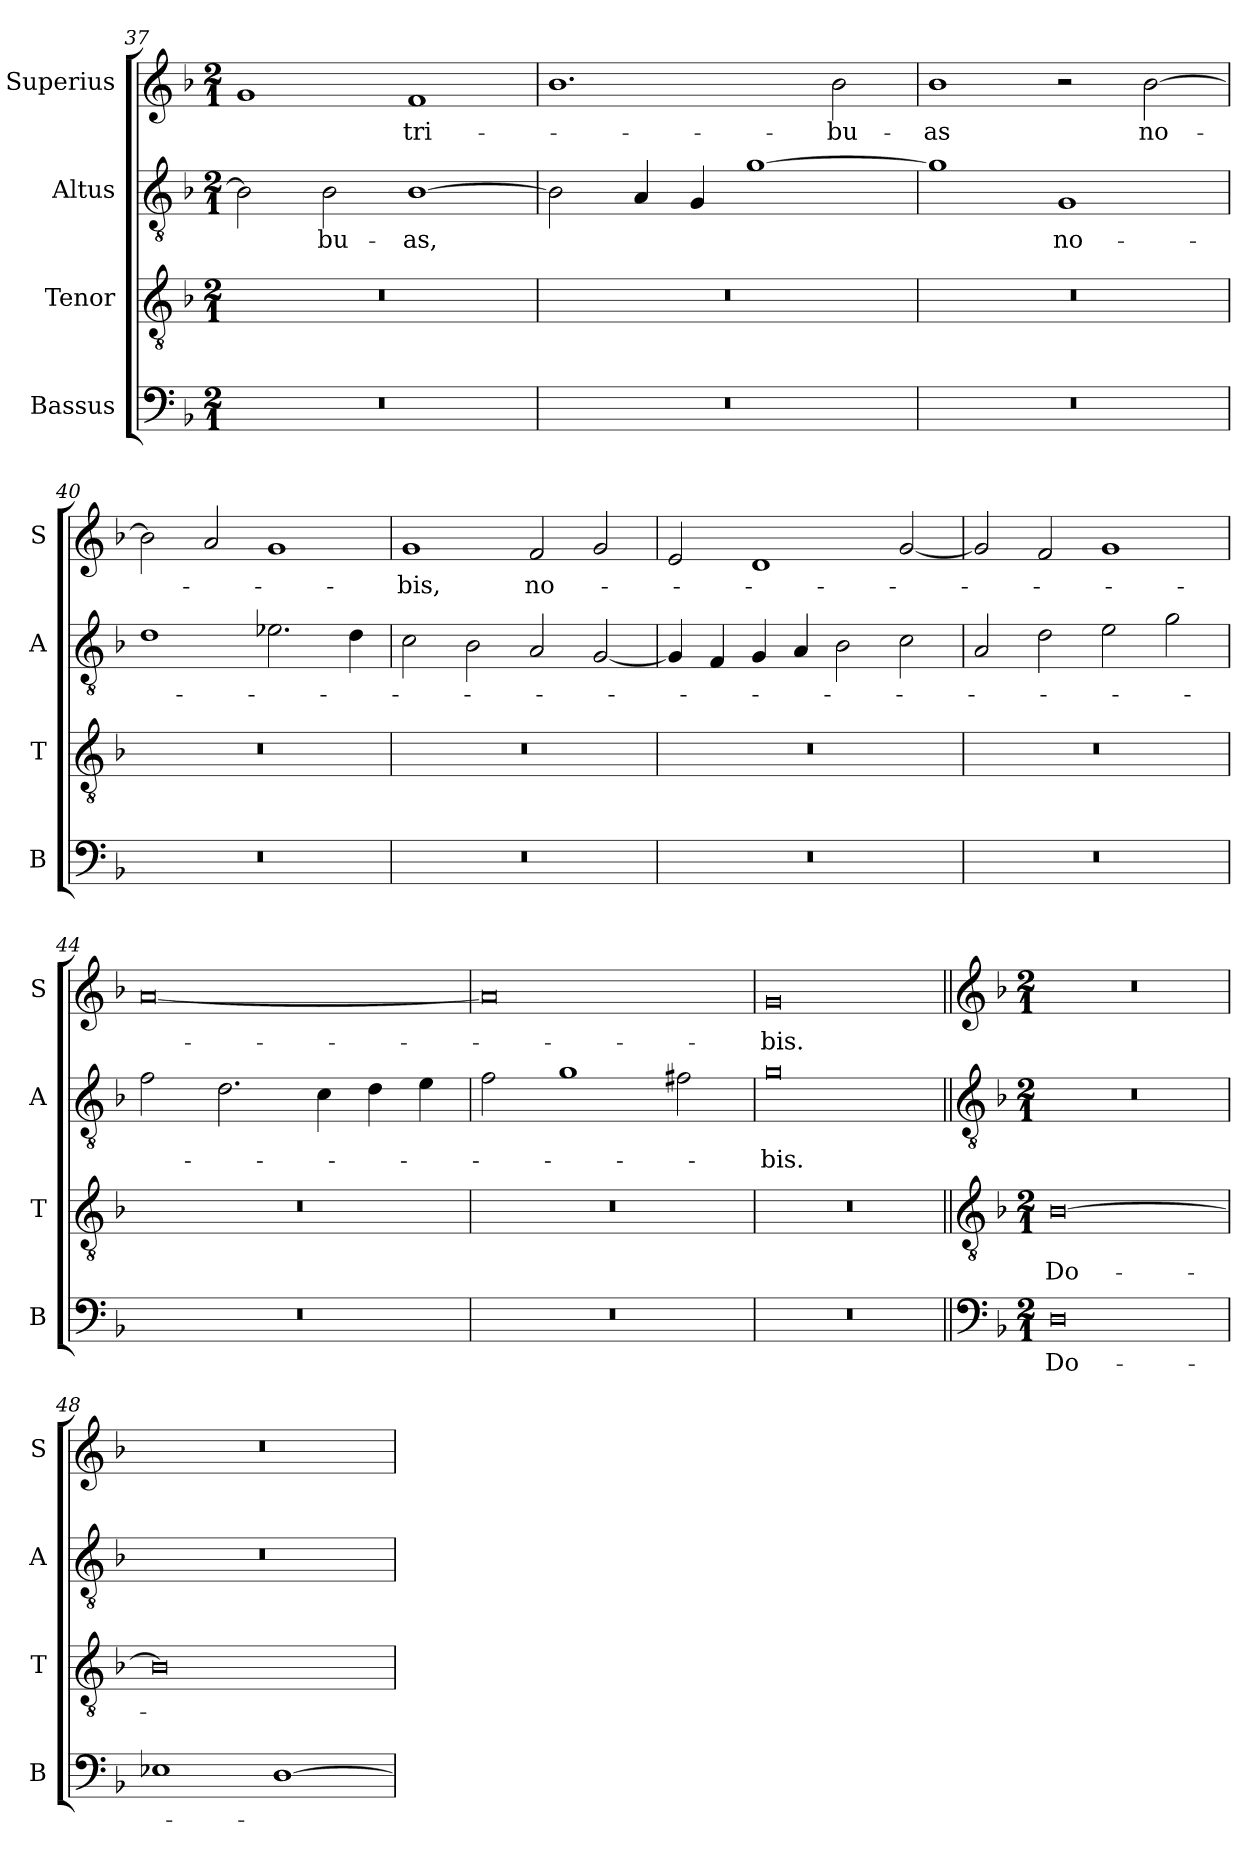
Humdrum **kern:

**kern	**text	**kern	**text	**kern	**text	**kern	**text
*part4	*part4	*part3	*part3	*part2	*part2	*part1	*part1
*staff4	*staff4	*staff3	*staff3	*staff2	*staff2	*staff1	*staff1
*I"Bassus	*	*I"Tenor	*	*I"Altus	*	*I"Superius	*
*I'B	*	*I'T	*	*I'A	*	*I'S	*
*clefF4	*	*clefGv2	*	*clefGv2	*	*clefG2	*
*k[b-]	*	*k[b-]	*	*k[b-]	*	*k[b-]	*
*M2/1	*	*M2/1	*	*M2/1	*	*M2/1	*
=37	=37	=37	=37	=37	=37	=37	=37
0r	.	0r	.	2B-\]	.	1g	.
.	.	.	.	2B-\	-bu-	.	.
.	.	.	.	[1B-	-as,	1f	-tri-
=38	=38	=38	=38	=38	=38	=38	=38
0r	.	0r	.	2B-\]	.	1.b-	.
.	.	.	.	4A/	.	.	.
.	.	.	.	4G/	.	.	.
.	.	.	.	[1g	.	.	.
.	.	.	.	.	.	2b-\	-bu-
=39	=39	=39	=39	=39	=39	=39	=39
0r	.	0r	.	1g]	.	1b-	-as
.	.	.	.	1G	no-	2r	.
.	.	.	.	.	.	[2b-\	no-
=40	=40	=40	=40	=40	=40	=40	=40
0r	.	0r	.	1d	.	2b-\]	.
.	.	.	.	.	.	2a/	.
.	.	.	.	2.e-X\	.	1g	.
.	.	.	.	4d\	.	.	.
=41	=41	=41	=41	=41	=41	=41	=41
0r	.	0r	.	2c\	.	1g	-bis,
.	.	.	.	2B-\	.	.	.
.	.	.	.	2A/	.	2f/	no-
.	.	.	.	[2G/	.	2g/	.
=42	=42	=42	=42	=42	=42	=42	=42
0r	.	0r	.	4G/]	.	2e/	.
.	.	.	.	4F/	.	.	.
.	.	.	.	4G/	.	1d	.
.	.	.	.	4A/	.	.	.
.	.	.	.	2B-\	.	.	.
.	.	.	.	2c\	.	[2g/	.
=43	=43	=43	=43	=43	=43	=43	=43
0r	.	0r	.	2A/	.	2g/]	.
.	.	.	.	2d\	.	2f/	.
.	.	.	.	2e\	.	1g	.
.	.	.	.	2g\	.	.	.
=44	=44	=44	=44	=44	=44	=44	=44
0r	.	0r	.	2f\	.	[0a	.
.	.	.	.	2.d\	.	.	.
.	.	.	.	4c\	.	.	.
.	.	.	.	4d\	.	.	.
.	.	.	.	4e\	.	.	.
=45	=45	=45	=45	=45	=45	=45	=45
0r	.	0r	.	2f\	.	0a]	.
.	.	.	.	1g	.	.	.
.	.	.	.	2f#X\	.	.	.
=46	=46	=46	=46	=46	=46	=46	=46
0r	.	0r	.	0g	-bis.	0g	-bis.
!!LO:LB:g=z
=47||	=47||	=47||	=47||	=47||	=47||	=47||	=47||
*clefF4	*	*clefGv2	*	*clefGv2	*	*clefG2	*
*k[b-]	*	*k[b-]	*	*k[b-]	*	*k[b-]	*
*M2/1	*	*M2/1	*	*M2/1	*	*M2/1	*
0D	Do-	[0B-	Do-	0r	.	0r	.
=48	=48	=48	=48	=48	=48	=48	=48
1E-X	.	0B-]	.	0r	.	0r	.
[1D	.	.	.	.	.	.	.
=	=	=	=	=	=	=	=
*-	*-	*-	*-	*-	*-	*-	*-
